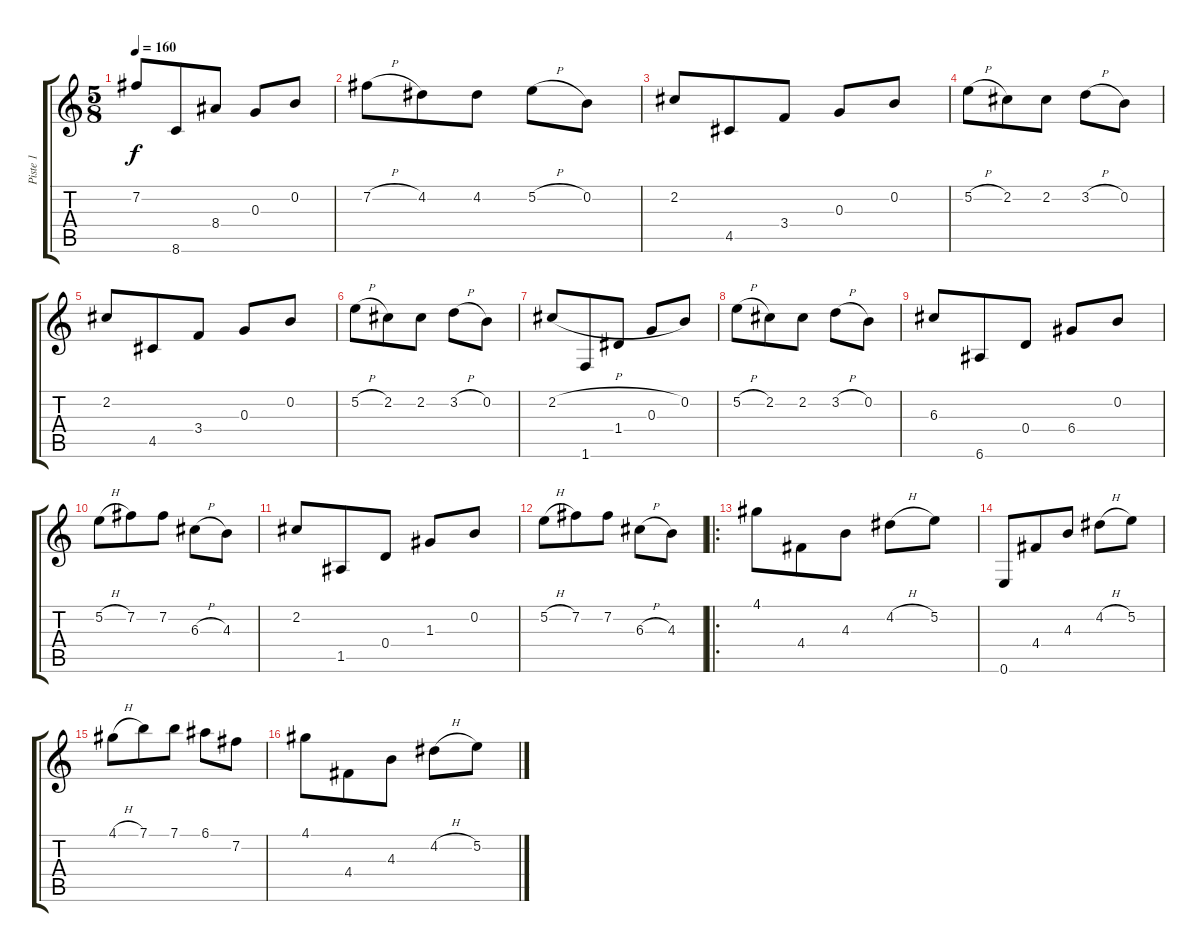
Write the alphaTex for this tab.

\track ("Piste 1" "Piste 1") {instrument acousticguitarnylon}
\staff {score tabs}
\tuning (E4 B3 G3 D3 A2 E2) {hide}
\ts (5 8)
\tempo 160
\clef g2
\ks c
7.2.8{dy f} 8.6.8 8.4.8 0.3.8 0.2.8 |
7.2{h}.8 4.2.8 4.2.8 5.2{h}.8 0.2.8 |
2.2.8 4.5.8 3.4.8 0.3.8 0.2.8 |
5.2{h}.8 2.2.8 2.2.8 3.2{h}.8 0.2.8 |
2.2.8 4.5.8 3.4.8 0.3.8 0.2.8 |
5.2{h}.8 2.2.8 2.2.8 3.2{h}.8 0.2.8 |
2.2{h}.8 1.6.8 1.4.8 0.3.8 0.2.8 |
5.2{h}.8 2.2.8 2.2.8 3.2{h}.8 0.2.8 |
6.3.8 6.6.8 0.4.8 6.4.8 0.2.8 |
5.2{h}.8 7.2.8 7.2.8 6.3{h}.8 4.3.8 |
2.2.8 1.5.8 0.4.8 1.3.8 0.2.8 |
5.2{h}.8 7.2.8 7.2.8 6.3{h}.8 4.3.8 |
\ro
4.1.8 4.4.8 4.3.8 4.2{h}.8 5.2.8 |
0.6.8 4.4.8 4.3.8 4.2{h}.8 5.2.8 |
4.1{h}.8 7.1.8 7.1.8 6.1.8 7.2.8 |
4.1.8 4.4.8 4.3.8 4.2{h}.8 5.2.8
